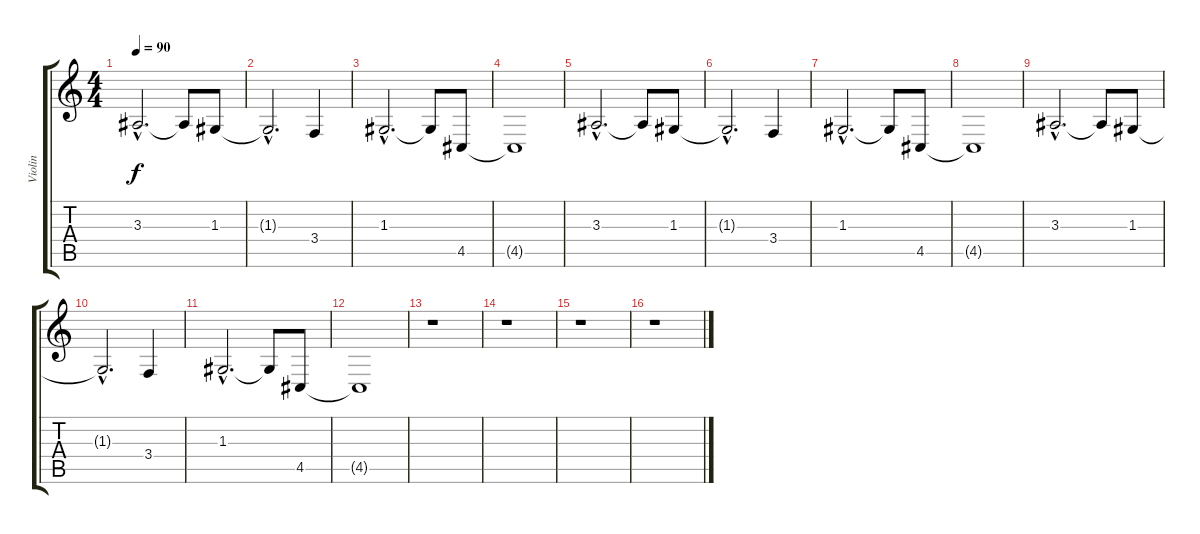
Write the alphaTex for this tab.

\track ("Violin" "Violin") {instrument stringensemble1}
\staff {score tabs}
\tuning (E4 B3 G3 D3 A2 E2) {hide}
\ts (4 4)
\tempo 90
\clef g2
\ks c
3.3{hac}.2{d dy f} 3.3{t}.8 1.3.8 |
1.3{hac t}.2{d} 3.4.4 |
1.3{hac}.2{d} 1.3{t}.8 4.5.8 |
4.5{t}.1 |
3.3{hac}.2{d} 3.3{t}.8 1.3.8 |
1.3{hac t}.2{d} 3.4.4 |
1.3{hac}.2{d} 1.3{t}.8 4.5.8 |
4.5{t}.1 |
3.3{hac}.2{d} 3.3{t}.8 1.3.8 |
1.3{hac t}.2{d} 3.4.4 |
1.3{hac}.2{d} 1.3{t}.8 4.5.8 |
4.5{t}.1 |
r.1 |
r.1 |
r.1 |
r.1
